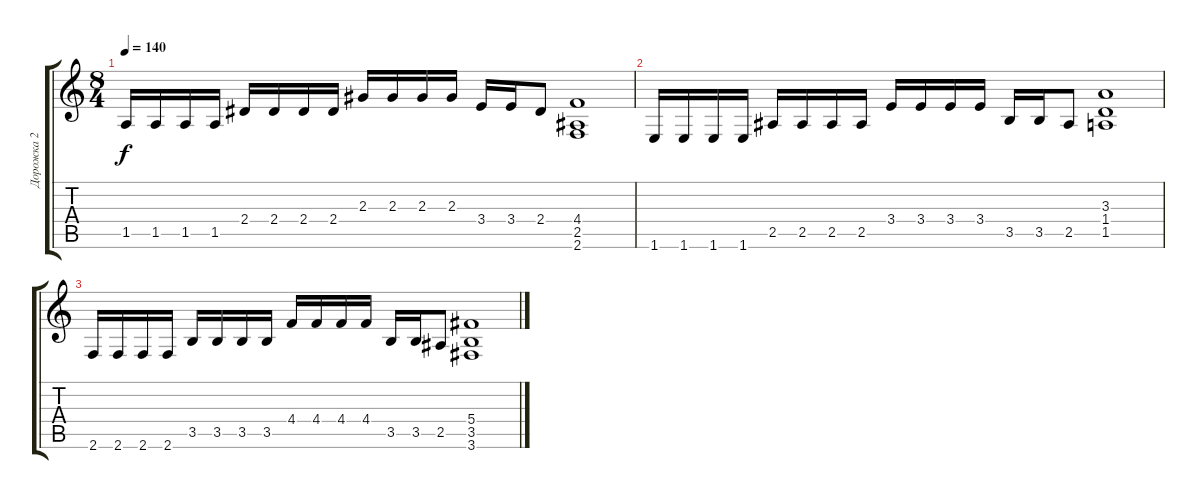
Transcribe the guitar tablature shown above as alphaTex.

\track ("Дорожка 2" "Дорожка 2") {instrument distortionguitar}
\staff {score tabs}
\tuning (Eb4 Bb3 Gb3 Db3 Ab2 Eb2) {hide}
\ts (8 4)
\tempo 140
\clef g2
\ks c
1.5.16{dy f} 1.5.16 1.5.16 1.5.16 2.4.16 2.4.16 2.4.16 2.4.16 2.3.16 2.3.16 2.3.16 2.3.16 3.4.16 3.4.16 2.4.8 (4.4 2.5 2.6).1 |
1.6.16 1.6.16 1.6.16 1.6.16 2.5.16 2.5.16 2.5.16 2.5.16 3.4.16 3.4.16 3.4.16 3.4.16 3.5.16 3.5.16 2.5.8 (3.3 1.4 1.5).1 |
2.6.16 2.6.16 2.6.16 2.6.16 3.5.16 3.5.16 3.5.16 3.5.16 4.4.16 4.4.16 4.4.16 4.4.16 3.5.16 3.5.16 2.5.8 (5.4 3.5 3.6).1
